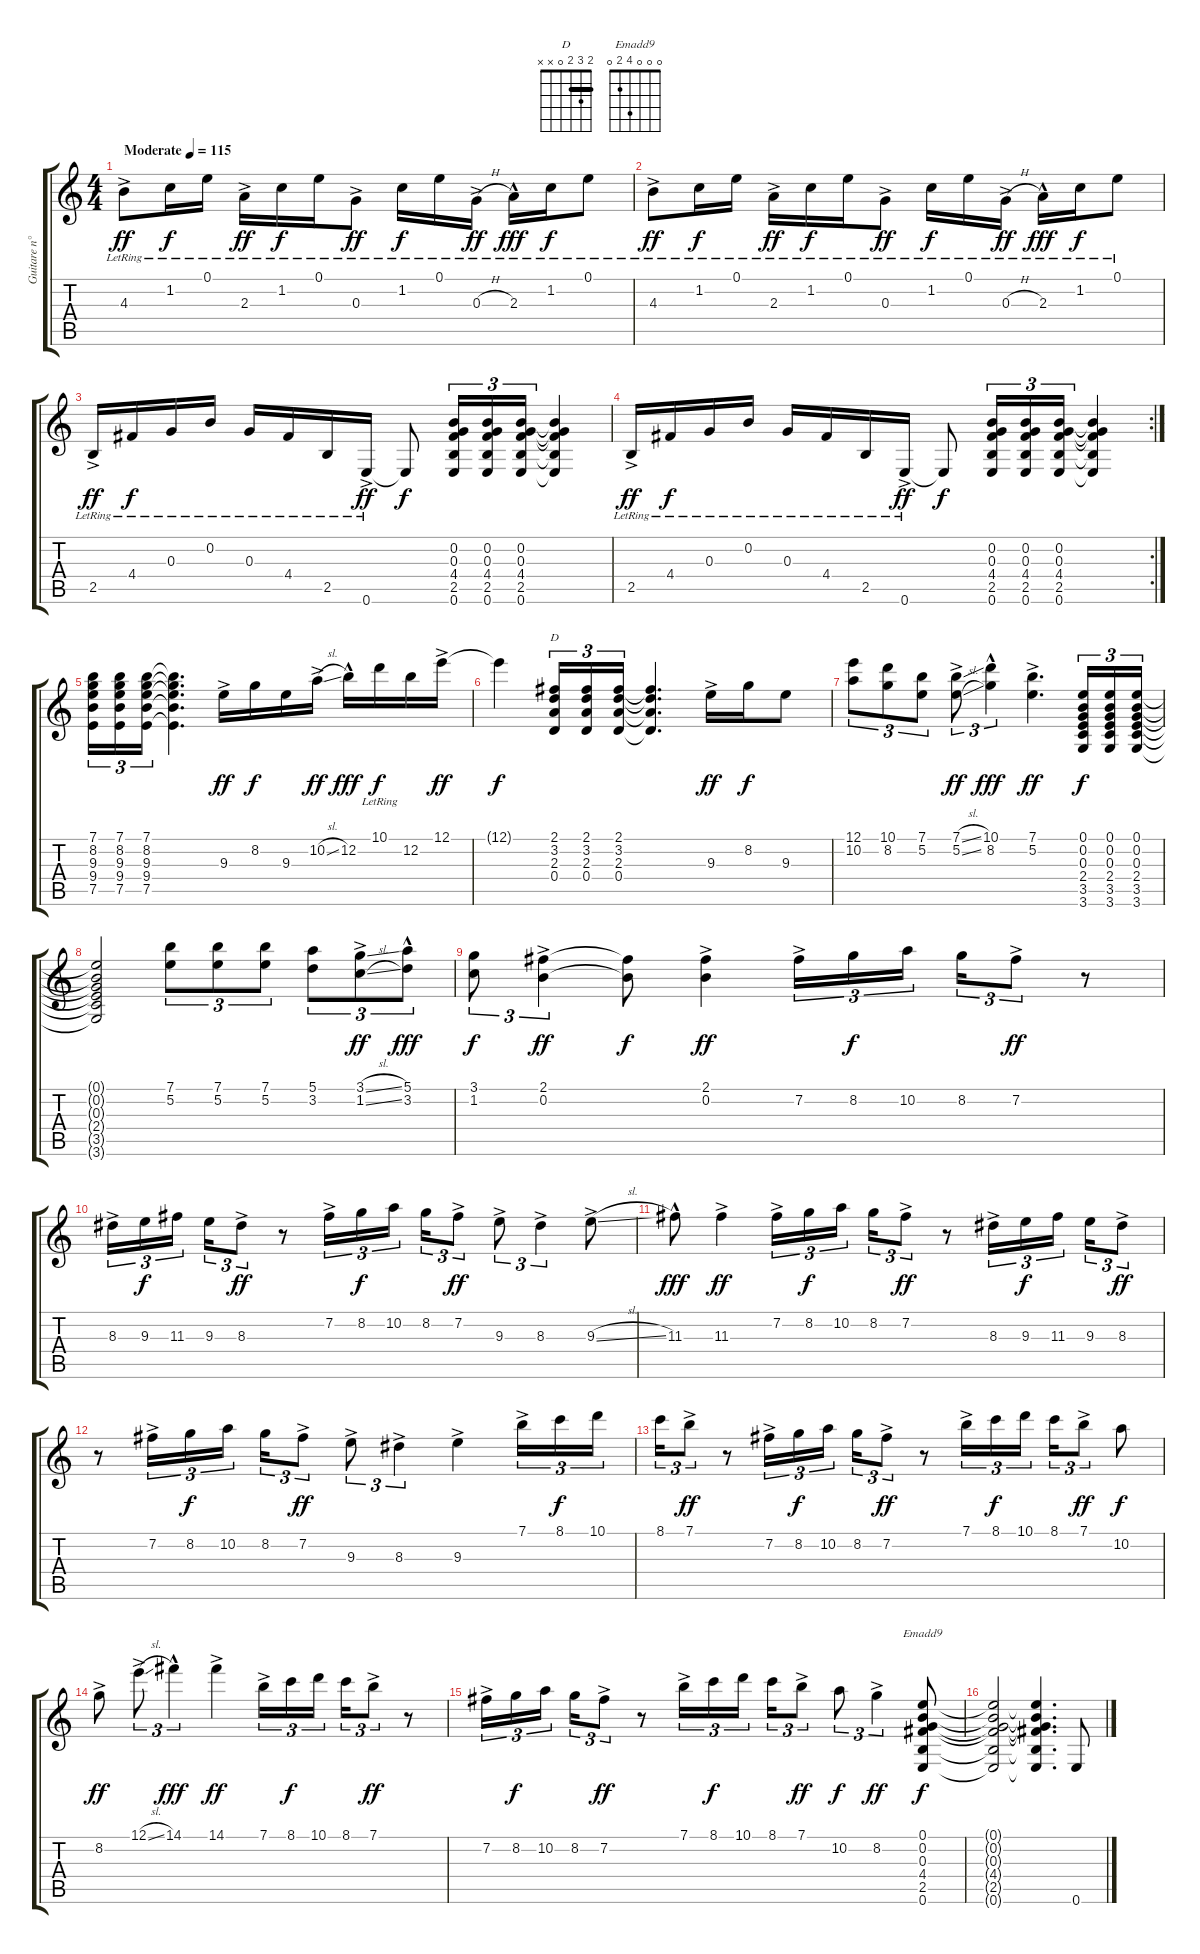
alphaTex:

\track ("Guitare n°2" "Guitare n°") {instrument acousticguitarnylon}
\staff {score tabs}
\tuning (E4 B3 G3 D3 A2 E2) {hide}
\chord ("D" 2 3 2 0 x x) {barre 2}
\chord ("Emadd9" 0 0 0 4 2 0)
\ts (4 4)
\tempo (115 "Moderate")
\clef g2
\ks c
4.3{ac lr}.8{dy ff instrument acousticguitarnylon} 1.2{lr}.16{dy f} 0.1{lr}.16 2.3{ac lr}.16{dy ff} 1.2{lr}.16{dy f} 0.1{lr}.16 0.3{ac lr}.8{dy ff} 1.2{lr}.16{dy f} 0.1{lr}.16 0.3{h ac lr}.16{dy ff} 2.3{hac lr}.16{dy fff} 1.2{lr}.16{dy f} 0.1{lr}.8 |
4.3{ac lr}.8{dy ff} 1.2{lr}.16{dy f} 0.1{lr}.16 2.3{ac lr}.16{dy ff} 1.2{lr}.16{dy f} 0.1{lr}.16 0.3{ac lr}.8{dy ff} 1.2{lr}.16{dy f} 0.1{lr}.16 0.3{h ac lr}.16{dy ff} 2.3{hac lr}.16{dy fff} 1.2{lr}.16{dy f} 0.1{lr}.8 |
2.5{ac lr}.16{dy ff} 4.4{lr}.16{dy f} 0.3{lr}.16 0.2{lr}.16 0.3{lr}.16 4.4{lr}.16 2.5{lr}.16 0.6{ac lr}.16{dy ff} 0.6{t}.8{dy f} (0.2 0.3 4.4 2.5 0.6).16{tu (3 2)} (0.2 0.3 4.4 2.5 0.6).16{tu (3 2)} (0.2 0.3 4.4 2.5 0.6).16{tu (3 2)} (0.2{t} 0.3{t} 4.4{t} 2.5{t} 0.6{t}).4 |
\rc 2
2.5{ac lr}.16{dy ff} 4.4{lr}.16{dy f} 0.3{lr}.16 0.2{lr}.16 0.3{lr}.16 4.4{lr}.16 2.5{lr}.16 0.6{ac lr}.16{dy ff} 0.6{t}.8{dy f} (0.2 0.3 4.4 2.5 0.6).16{tu (3 2)} (0.2 0.3 4.4 2.5 0.6).16{tu (3 2)} (0.2 0.3 4.4 2.5 0.6).16{tu (3 2)} (0.2{t} 0.3{t} 4.4{t} 2.5{t} 0.6{t}).4 |
(7.1 8.2 9.3 9.4 7.5).16{tu (3 2)} (7.1 8.2 9.3 9.4 7.5).16{tu (3 2)} (7.1 8.2 9.3 9.4 7.5).16{tu (3 2)} (7.1{t} 8.2{t} 9.3{t} 9.4{t} 7.5{t}).4{d} 9.3{ac}.16{dy ff} 8.2.16{dy f} 9.3.16 10.2{sl ac}.16{dy ff} 12.2{hac}.16{dy fff} 10.1{lr}.16{dy f} 12.2.16 12.1{ac}.16{dy ff} |
12.1{t}.4{dy f} (2.1 3.2 2.3 0.4).16{tu (3 2) ch "D"} (2.1 3.2 2.3 0.4).16{tu (3 2)} (2.1 3.2 2.3 0.4).16{tu (3 2)} (2.1{t} 3.2{t} 2.3{t} 0.4{t}).4{d} 9.3{ac}.16{dy ff} 8.2.16{dy f} 9.3.8 |
(12.1 10.2).8{tu (3 2)} (10.1 8.2).8{tu (3 2)} (7.1 5.2).8{tu (3 2)} (7.1{sl ac} 5.2{sl ac}).8{tu (3 2) dy ff} (10.1{hac} 8.2{hac}).4{tu (3 2) dy fff} (7.1 5.2{ac}).4{d dy ff} (0.1 0.2 0.3 2.4 3.5 3.6).16{tu (3 2) dy f} (0.1 0.2 0.3 2.4 3.5 3.6).16{tu (3 2)} (0.1 0.2 0.3 2.4 3.5 3.6).16{tu (3 2)} |
(0.1{t} 0.2{t} 0.3{t} 2.4{t} 3.5{t} 3.6{t}).2 (7.1 5.2).8{tu (3 2)} (7.1 5.2).8{tu (3 2)} (7.1 5.2).8{tu (3 2)} (5.1 3.2).8{tu (3 2)} (3.1{sl ac} 1.2{sl ac}).8{tu (3 2) dy ff} (5.1{hac} 3.2{hac}).8{tu (3 2) dy fff} |
(3.1 1.2).8{tu (3 2) dy f} (2.1{ac} 0.2).4{tu (3 2) dy ff} (2.1{t} 0.2{t}).8{dy f} (2.1{ac} 0.2).4{dy ff} 7.2{ac}.16{tu (3 2)} 8.2.16{tu (3 2) dy f} 10.2.16{tu (3 2)} 8.2.16{tu (3 2)} 7.2{ac}.8{tu (3 2) dy ff} r.8 |
8.3{ac}.16{tu (3 2)} 9.3.16{tu (3 2) dy f} 11.3.16{tu (3 2) beam splitsecondary} 9.3.16{tu (3 2)} 8.3{ac}.8{tu (3 2) dy ff} r.8 7.2{ac}.16{tu (3 2)} 8.2.16{tu (3 2) dy f} 10.2.16{tu (3 2)} 8.2.16{tu (3 2)} 7.2{ac}.8{tu (3 2) dy ff} 9.3{ac}.8{tu (3 2)} 8.3{ac}.4{tu (3 2)} 9.3{sl ac}.8 |
11.3{hac}.8{dy fff} 11.3{ac}.4{dy ff} 7.2{ac}.16{tu (3 2)} 8.2.16{tu (3 2) dy f} 10.2.16{tu (3 2)} 8.2.16{tu (3 2)} 7.2{ac}.8{tu (3 2) dy ff} r.8 8.3{ac}.16{tu (3 2)} 9.3.16{tu (3 2) dy f} 11.3.16{tu (3 2) beam splitsecondary} 9.3.16{tu (3 2)} 8.3{ac}.8{tu (3 2) dy ff} |
r.8 7.2{ac}.16{tu (3 2)} 8.2.16{tu (3 2) dy f} 10.2.16{tu (3 2)} 8.2.16{tu (3 2)} 7.2{ac}.8{tu (3 2) dy ff} 9.3{ac}.8{tu (3 2)} 8.3{ac}.4{tu (3 2)} 9.3{ac}.4 7.1{ac}.16{tu (3 2)} 8.1.16{tu (3 2) dy f} 10.1.16{tu (3 2)} |
8.1.16{tu (3 2)} 7.1{ac}.8{tu (3 2) dy ff} r.8 7.2{ac}.16{tu (3 2)} 8.2.16{tu (3 2) dy f} 10.2.16{tu (3 2) beam splitsecondary} 8.2.16{tu (3 2)} 7.2{ac}.8{tu (3 2) dy ff} r.8 7.1{ac}.16{tu (3 2)} 8.1.16{tu (3 2) dy f} 10.1.16{tu (3 2)} 8.1.16{tu (3 2)} 7.1{ac}.8{tu (3 2) dy ff} 10.2.8{dy f} |
8.2{ac}.8{dy ff} 12.1{sl ac}.8{tu (3 2)} 14.1{hac}.4{tu (3 2) dy fff} 14.1{ac}.4{dy ff} 7.1{ac}.16{tu (3 2)} 8.1.16{tu (3 2) dy f} 10.1.16{tu (3 2)} 8.1.16{tu (3 2)} 7.1{ac}.8{tu (3 2) dy ff} r.8 |
7.2{ac}.16{tu (3 2)} 8.2.16{tu (3 2) dy f} 10.2.16{tu (3 2) beam splitsecondary} 8.2.16{tu (3 2)} 7.2{ac}.8{tu (3 2) dy ff} r.8 7.1{ac}.16{tu (3 2)} 8.1.16{tu (3 2) dy f} 10.1.16{tu (3 2)} 8.1.16{tu (3 2)} 7.1{ac}.8{tu (3 2) dy ff} 10.2.8{tu (3 2) dy f} 8.2{ac}.4{tu (3 2) dy ff} (0.1 0.2 0.3 4.4 2.5 0.6).8{ch "Emadd9" dy f} |
(0.1{t} 0.2{t} 0.3{t} 4.4{t} 2.5{t} 0.6{t}).2 (0.1{t} 0.2{t} 0.3{t} 4.4{t} 2.5{t} 0.6{t}).4{d} 0.6.8
